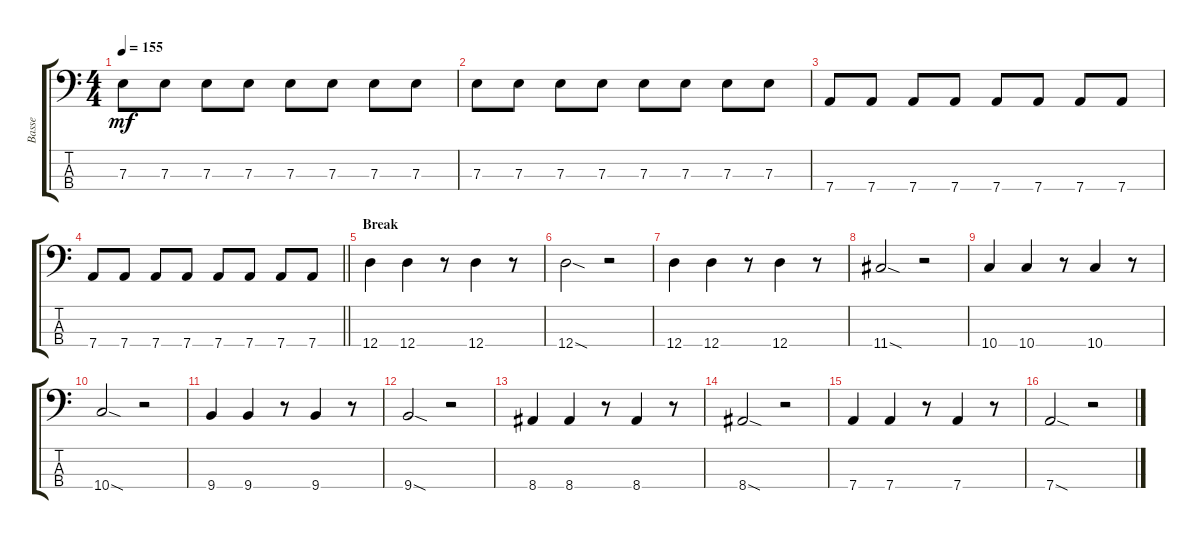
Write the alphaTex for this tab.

\track ("Basse" "Basse") {instrument electricbassfinger}
\staff {score tabs}
\tuning (G2 D2 A1 D1) {hide}
\ts (4 4)
\tempo 155
\clef f4
\ks c
7.3.8{dy mf} 7.3.8 7.3.8 7.3.8 7.3.8 7.3.8 7.3.8 7.3.8 |
7.3.8 7.3.8 7.3.8 7.3.8 7.3.8 7.3.8 7.3.8 7.3.8 |
7.4.8 7.4.8 7.4.8 7.4.8 7.4.8 7.4.8 7.4.8 7.4.8 |
\barLineRight lightlight
7.4.8 7.4.8 7.4.8 7.4.8 7.4.8 7.4.8 7.4.8 7.4.8 |
\section ("" "Break")
12.4.4{instrument electricbassfinger} 12.4.4 r.8 12.4.4 r.8 |
12.4{sod}.2 r.2 |
12.4.4 12.4.4 r.8 12.4.4 r.8 |
11.4{sod}.2 r.2 |
10.4.4 10.4.4 r.8 10.4.4 r.8 |
10.4{sod}.2 r.2 |
9.4.4 9.4.4 r.8 9.4.4 r.8 |
9.4{sod}.2 r.2 |
8.4.4 8.4.4 r.8 8.4.4 r.8 |
8.4{sod}.2 r.2 |
7.4.4 7.4.4 r.8 7.4.4 r.8 |
7.4{sod}.2 r.2
